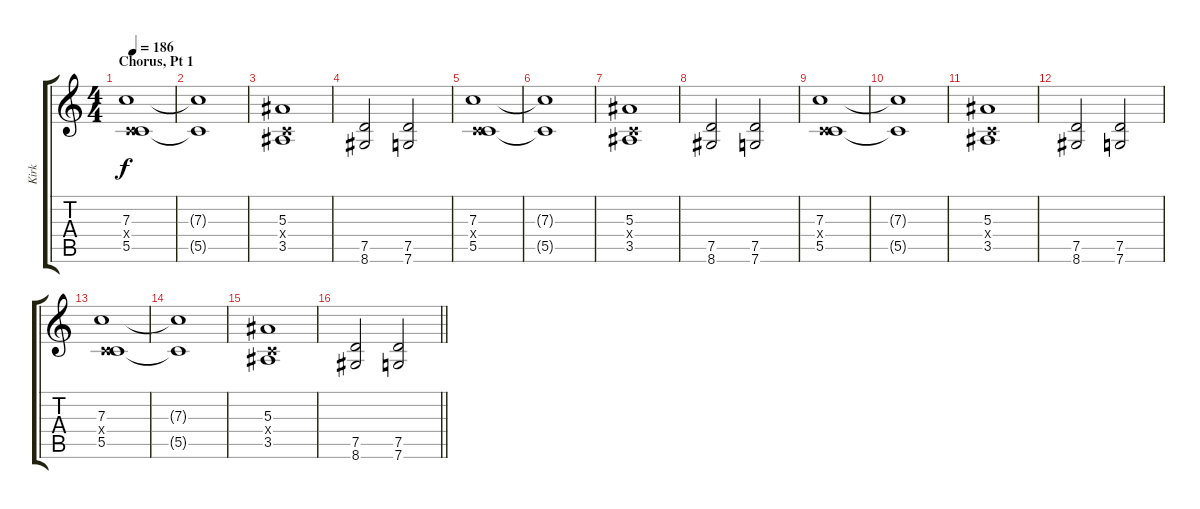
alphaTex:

\track ("Kirk" "Kirk") {instrument distortionguitar}
\staff {score tabs}
\tuning (D4 A3 F3 C3 G2 C2) {hide}
\ts (4 4)
\section ("" "Chorus, Pt 1")
\tempo 186
\clef g2
\ks c
(7.3 0.4{x} 5.5).1{dy f} |
(7.3{t} 5.5{t}).1 |
(5.3 0.4{x} 3.5).1 |
(7.5 8.6).2 (7.5 7.6).2 |
(7.3 0.4{x} 5.5).1 |
(7.3{t} 5.5{t}).1 |
(5.3 0.4{x} 3.5).1 |
(7.5 8.6).2 (7.5 7.6).2 |
(7.3 0.4{x} 5.5).1 |
(7.3{t} 5.5{t}).1 |
(5.3 0.4{x} 3.5).1 |
(7.5 8.6).2 (7.5 7.6).2 |
(7.3 0.4{x} 5.5).1 |
(7.3{t} 5.5{t}).1 |
(5.3 0.4{x} 3.5).1 |
\barLineRight lightlight
(7.5 8.6).2 (7.5 7.6).2
